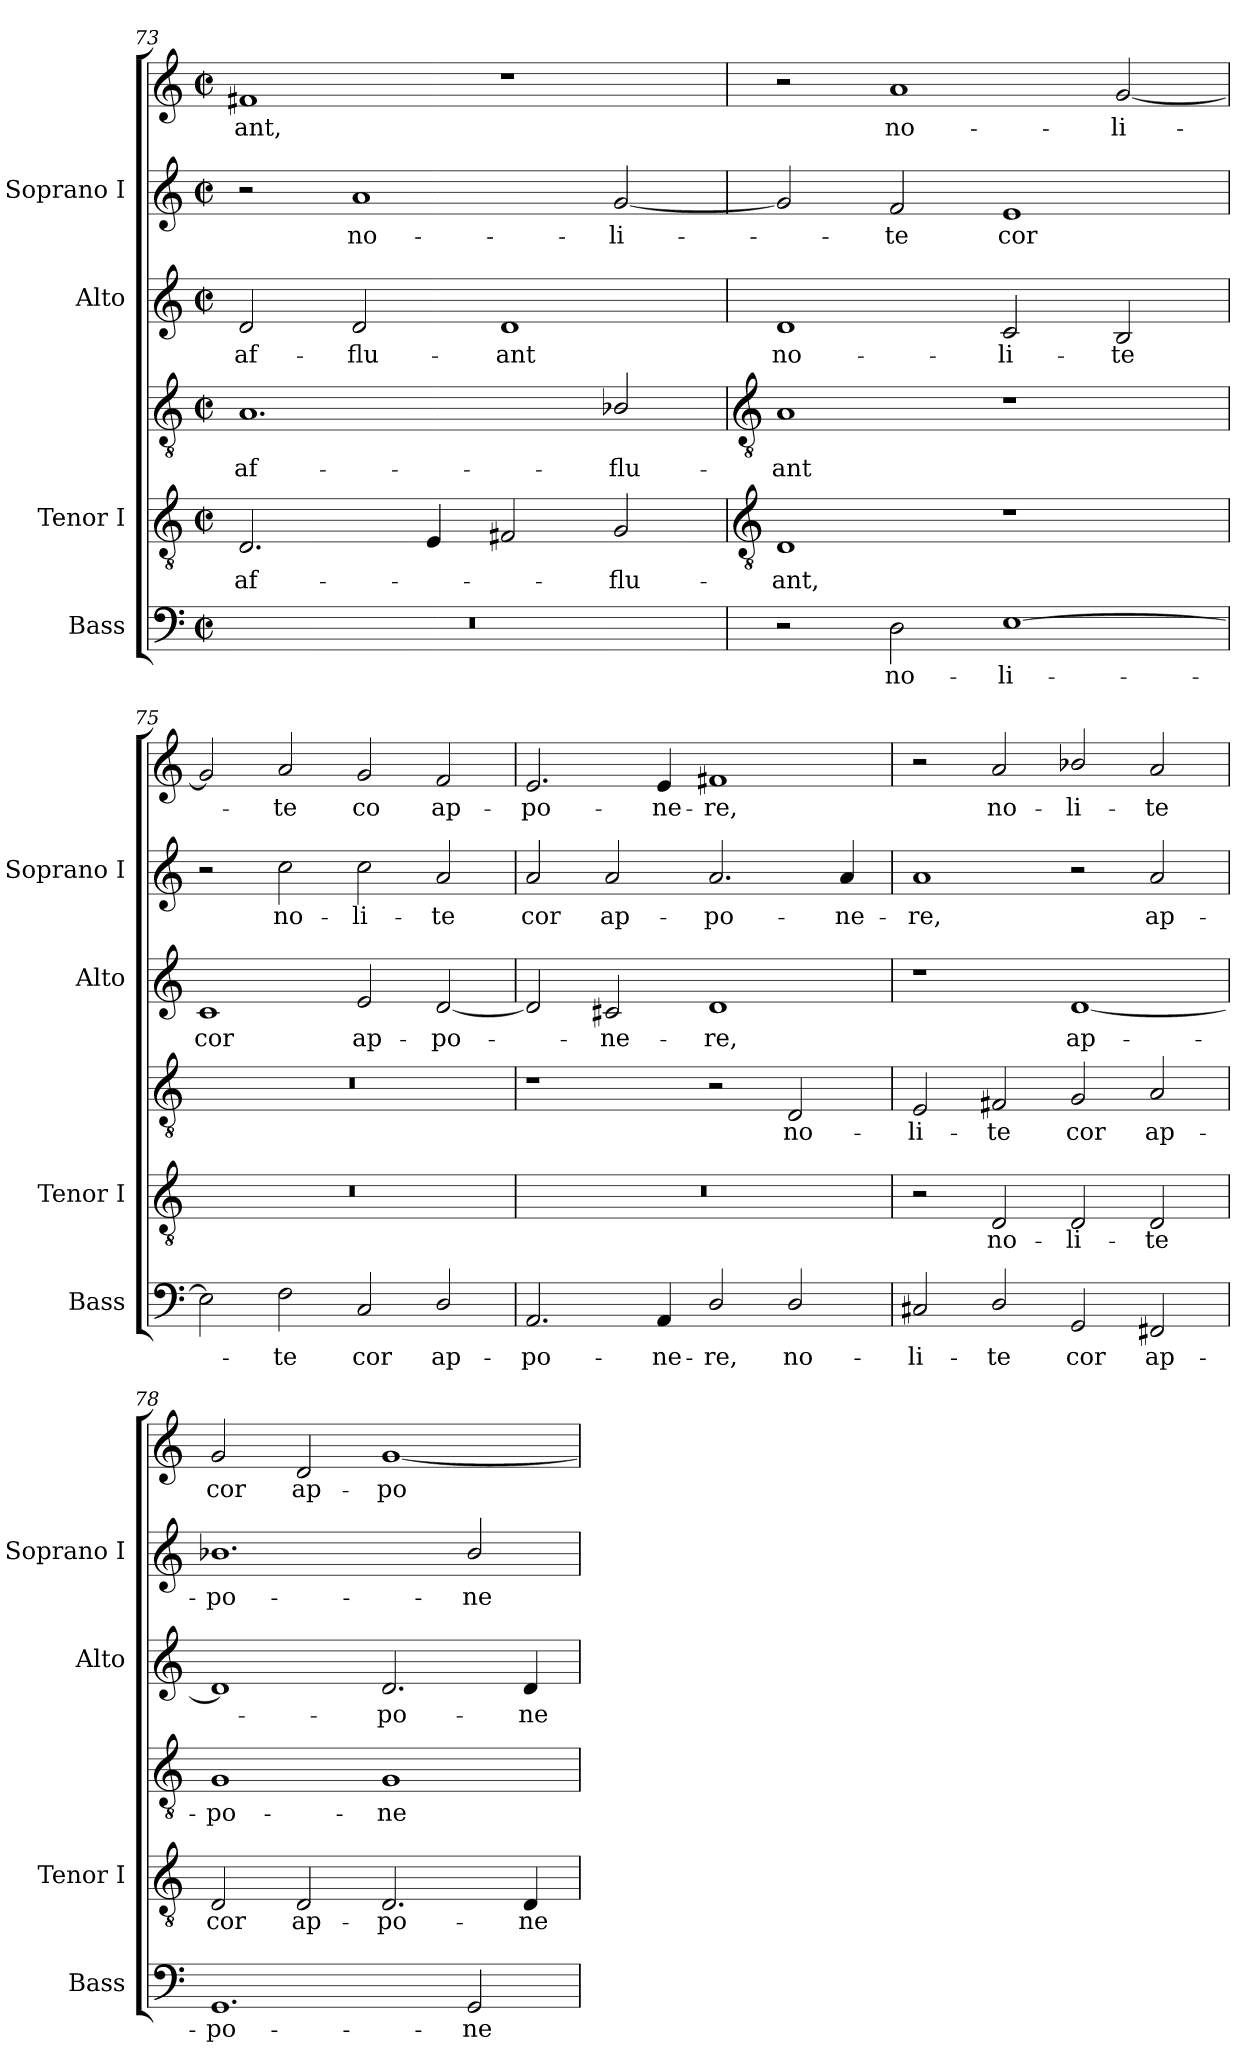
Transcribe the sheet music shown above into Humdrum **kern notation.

**kern	**text	**kern	**text	**kern	**text	**kern	**text	**kern	**text	**kern	**text
*part4	*part4	*part3	*part3	*part3	*part3	*part2	*part2	*part1	*part1	*part1	*part1
*staff6	*staff6	*staff5	*staff5	*staff4	*staff4	*staff3	*staff3	*staff2	*staff2	*staff1	*staff1
*I"Bass	*	*I"Tenor I	*	*	*	*I"Alto	*	*I"Soprano I	*	*	*
*I'Bass	*	*I'Tenor I	*	*	*	*I'Alto	*	*I'Soprano I	*	*	*
*clefF4	*	*clefGv2	*	*clefGv2	*	*clefG2	*	*clefG2	*	*clefG2	*
*k[]	*	*k[]	*	*k[]	*	*k[]	*	*k[]	*	*k[]	*
*C:	*	*C:	*	*C:	*	*C:	*	*C:	*	*C:	*
*M4/2	*	*M4/2	*	*M4/2	*	*M4/2	*	*M4/2	*	*M4/2	*
*met(c|)	*	*met(c|)	*	*met(c|)	*	*met(c|)	*	*met(c|)	*	*met(c|)	*
=73	=73	=73	=73	=73	=73	=73	=73	=73	=73	=73	=73
!	!	!	!LO:LY:b	!	!LO:LY:b	!	!LO:LY:b	!	!	!	!LO:LY:b
0r	.	2.D	-af-	1.A	af-	2d	af-	2r	.	1f#X	-ant,
!	!	!	!	!	!	!	!LO:LY:b	!	!LO:LY:b	!	!
.	.	.	.	.	.	2d	-flu-	1a	no-	.	.
.	.	4E	.	.	.	.	.	.	.	.	.
!	!	!	!	!	!	!	!LO:LY:b	!	!	!	!
.	.	2F#X	.	.	.	1d	-ant	.	.	1r	.
!	!	!	!LO:LY:b	!	!LO:LY:b	!	!	!	!LO:LY:b	!	!
.	.	2G	flu-	2B-X/	-flu-	.	.	[2g	-li-	.	.
!!LO:LB:g=z
=74	=74	=74	=74	=74	=74	=74	=74	=74	=74	=74	=74
*	*	*clefGv2	*	*clefGv2	*	*	*	*	*	*	*
!	!	!	!LO:LY:b	!	!LO:LY:b	!	!LO:LY:b	!	!	!	!
2r	.	1D	ant,	1A	-ant	1d	no-	2g]	.	2r	.
!	!LO:LY:b	!	!	!	!	!	!	!	!LO:LY:b	!	!LO:LY:b
2D	no-	.	.	.	.	.	.	2f	te	1a	no-
!	!LO:LY:b	!	!	!	!	!	!LO:LY:b	!	!LO:LY:b	!	!
[1E	-li-	1r	.	1r	.	2c	-li-	1e	cor	.	.
!	!	!	!	!	!	!	!LO:LY:b	!	!	!	!LO:LY:b
.	.	.	.	.	.	2B	-te	.	.	[2g	-li-
=75	=75	=75	=75	=75	=75	=75	=75	=75	=75	=75	=75
!	!	!	!	!	!	!	!LO:LY:b	!	!	!	!
2E]	.	0r	.	0r	.	1c	cor	2r	.	2g]	.
!	!LO:LY:b	!	!	!	!	!	!	!	!LO:LY:b	!	!LO:LY:b
2F	te	.	.	.	.	.	.	2cc	-no-	2a	te
!	!LO:LY:b	!	!	!	!	!	!LO:LY:b	!	!LO:LY:b	!	!LO:LY:b
2C	cor	.	.	.	.	2e	ap-	2cc	-li-	2g	co
!	!LO:LY:b	!	!	!	!	!	!LO:LY:b	!	!LO:LY:b	!	!LO:LY:b
2D/	ap-	.	.	.	.	[2d	-po-	2a	-te	2f	ap-
=76	=76	=76	=76	=76	=76	=76	=76	=76	=76	=76	=76
!	!LO:LY:b	!	!	!	!	!	!	!	!LO:LY:b	!	!LO:LY:b
2.AA	-po-	0r	.	1r	.	2d]	.	2a	cor	2.e	po-
!	!	!	!	!	!	!	!LO:LY:b	!	!LO:LY:b	!	!
.	.	.	.	.	.	2c#	ne-	2a	ap-	.	.
!	!LO:LY:b	!	!	!	!	!	!	!	!	!	!LO:LY:b
4AA	-ne-	.	.	.	.	.	.	.	.	4e	-ne-
!	!LO:LY:b	!	!	!	!	!	!LO:LY:b	!	!LO:LY:b	!	!LO:LY:b
2D/	-re,	.	.	2r	.	1d	-re,	2.a	-po-	1f#X	-re,
!	!LO:LY:b	!	!	!	!LO:LY:b	!	!	!	!	!	!
2D/	no-	.	.	2D	no-	.	.	.	.	.	.
!	!	!	!	!	!	!	!	!	!LO:LY:b	!	!
.	.	.	.	.	.	.	.	4a	-ne-	.	.
=77	=77	=77	=77	=77	=77	=77	=77	=77	=77	=77	=77
!	!LO:LY:b	!	!	!	!LO:LY:b	!	!	!	!LO:LY:b	!	!
2C#X	-li-	2r	.	2E	-li-	1r	.	1a	re,	2r	.
!	!LO:LY:b	!	!LO:LY:b	!	!LO:LY:b	!	!	!	!	!	!LO:LY:b
2D/	-te	2D	-no-	2F#X	-te	.	.	.	.	2a	-no-
!	!LO:LY:b	!	!LO:LY:b	!	!LO:LY:b	!	!LO:LY:b	!	!	!	!LO:LY:b
2GG	cor	2D	-li-	2G	cor	[1d	ap-	2r	.	2b-X/	-li-
!	!LO:LY:b	!	!LO:LY:b	!	!LO:LY:b	!	!	!	!LO:LY:b	!	!LO:LY:b
2FF#X	ap-	2D	-te	2A	ap-	.	.	2a	ap-	2a	-te
=78	=78	=78	=78	=78	=78	=78	=78	=78	=78	=78	=78
!	!LO:LY:b	!	!LO:LY:b	!	!LO:LY:b	!	!	!	!LO:LY:b	!	!LO:LY:b
1.GG	-po-	2D	-cor	1G	po-	1d]	.	1.b-X/	po-	2g	-cor
!	!	!	!LO:LY:b	!	!	!	!	!	!	!	!LO:LY:b
.	.	2D	ap-	.	.	.	.	.	.	2d	ap-
!	!	!	!LO:LY:b	!	!LO:LY:b	!	!LO:LY:b	!	!	!	!LO:LY:b
.	.	2.D	-po-	1G	-ne-	2.d	po-	.	.	[1g	-po-
!	!LO:LY:b	!	!	!	!	!	!	!	!LO:LY:b	!	!
2GG	-ne-	.	.	.	.	.	.	2b-/	-ne-	.	.
!	!	!	!LO:LY:b	!	!	!	!LO:LY:b	!	!	!	!
.	.	4D	-ne-	.	.	4d	-ne-	.	.	.	.
=	=	=	=	=	=	=	=	=	=	=	=
*-	*-	*-	*-	*-	*-	*-	*-	*-	*-	*-	*-
